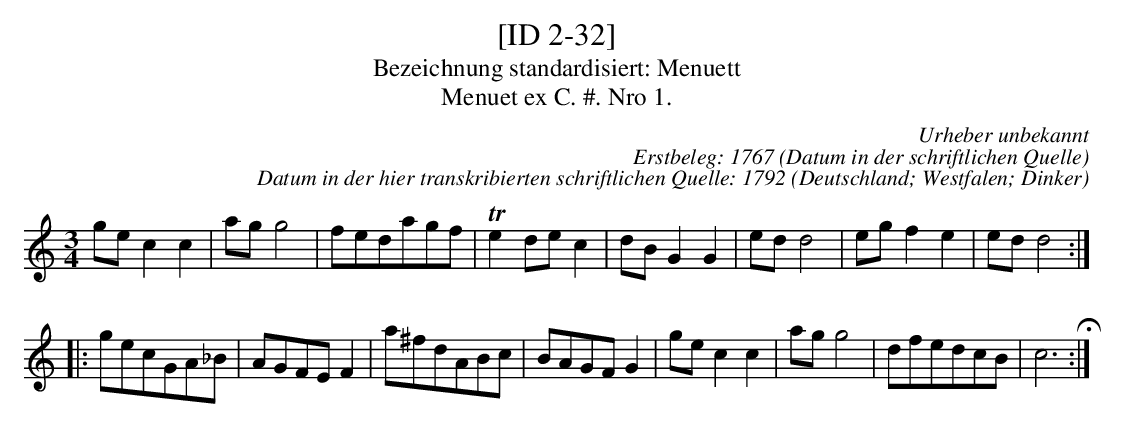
X:1
T:[ID 2-32]
T:Bezeichnung standardisiert: Menuett
T:Menuet ex C. #. Nro 1.
C:Urheber unbekannt
C:Erstbeleg: 1767 (Datum in der schriftlichen Quelle)
C:Datum in der hier transkribierten schriftlichen Quelle: 1792
O:Deutschland; Westfalen; Dinker
L:1/8
M:3/4
K:C
gec2c2 | agg4 | fedagf | Te2dec2 | dBG2G2 | edd4 | egf2e2 | edd4 ::
gecGA_B | AGFEF2 | a^fdABc | BAGFG2 | gec2c2 | agg4 | dfedcB | c6 H:|
